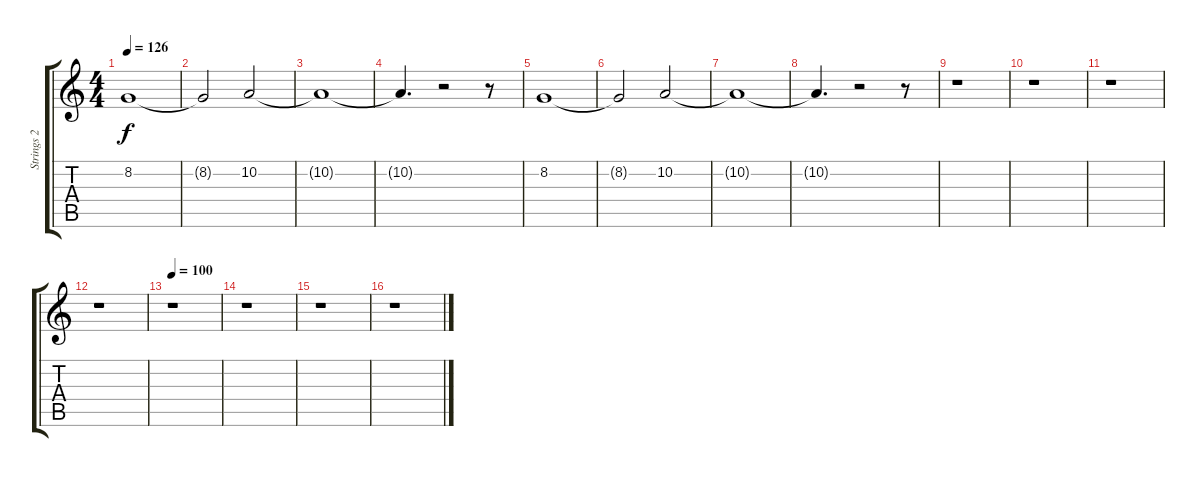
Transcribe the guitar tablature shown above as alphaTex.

\track ("Strings 2" "Strings 2") {instrument stringensemble1}
\staff {score tabs}
\tuning (E4 B3 G3 D3 A2 E2) {hide}
\ts (4 4)
\tempo 126
\clef g2
\ks c
8.2.1{dy f} |
8.2{t}.2 10.2.2 |
10.2{t}.1 |
10.2{t}.4{d} r.2 r.8 |
8.2.1 |
8.2{t}.2 10.2.2 |
10.2{t}.1 |
10.2{t}.4{d} r.2 r.8 |
r.1 |
r.1 |
r.1 |
r.1 |
\tempo 100
r.1 |
r.1 |
r.1 |
r.1
